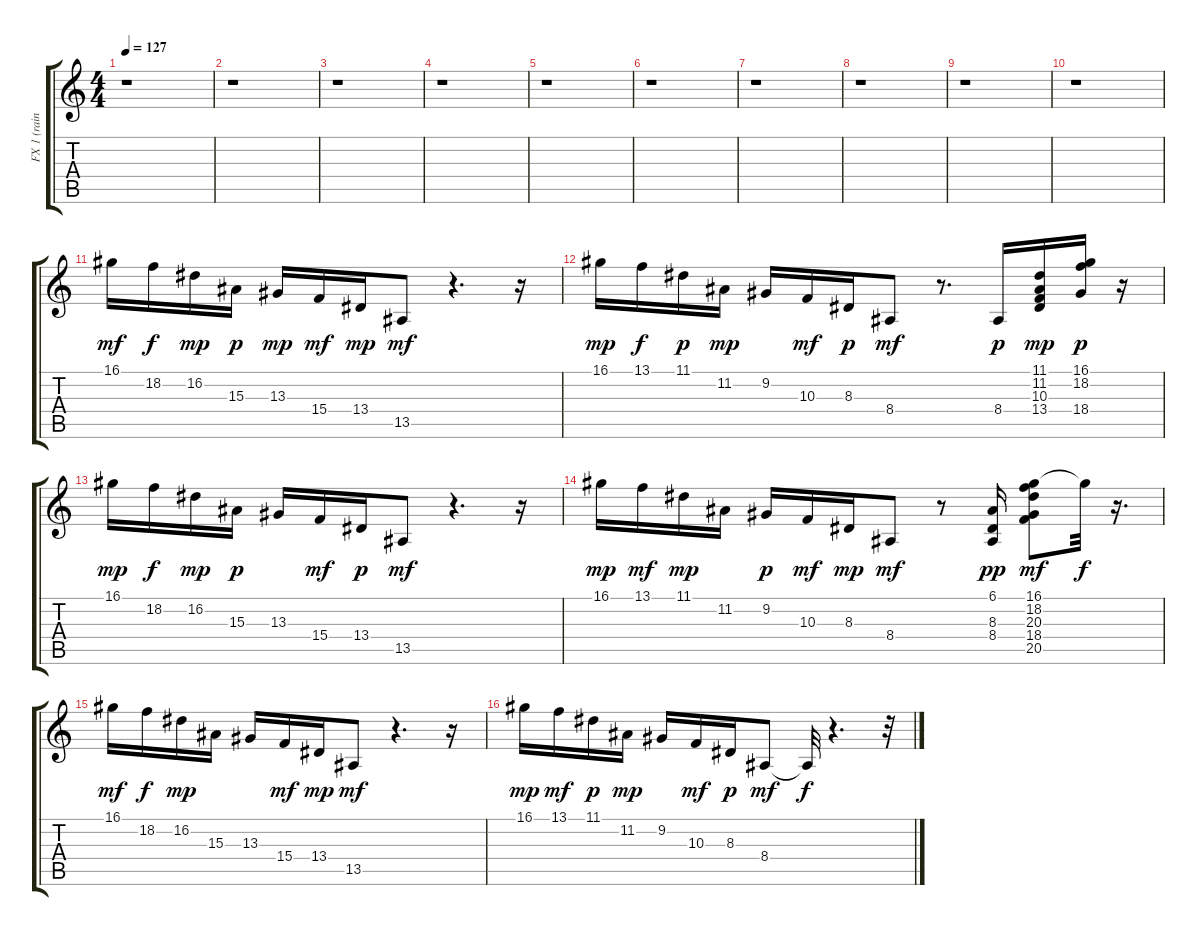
\track ("FX 1 (rain)" "FX 1 (rain") {instrument fx1rain}
\staff {score tabs}
\tuning (E4 B3 G3 D3 A2 E2) {hide}
\ts (4 4)
\tempo 127
\clef g2
\ks c
r.1{dy mf} |
r.1 |
r.1 |
r.1 |
r.1 |
r.1 |
r.1 |
r.1 |
r.1 |
r.1 |
16.1.16 18.2.16{dy f} 16.2.16{dy mp} 15.3.16{dy p} 13.3.16{dy mp} 15.4.16{dy mf} 13.4.16{dy mp} 13.5.8{dy mf} r.4{d} r.16 |
16.1.16{dy mp} 13.1.16{dy f} 11.1.16{dy p} 11.2.16{dy mp} 9.2.16 10.3.16{dy mf} 8.3.16{dy p} 8.4.8{dy mf} r.8{d} 8.4.16{dy p} (11.1 11.2 10.3 13.4).16{dy mp} (16.1 18.2 18.4).16{dy p} r.16 |
16.1.16{dy mp} 18.2.16{dy f} 16.2.16{dy mp} 15.3.16{dy p} 13.3.16 15.4.16{dy mf} 13.4.16{dy p} 13.5.8{dy mf} r.4{d} r.16 |
16.1.16{dy mp} 13.1.16{dy mf} 11.1.16{dy mp} 11.2.16 9.2.16{dy p} 10.3.16{dy mf} 8.3.16{dy mp} 8.4.8{dy mf} r.8 (6.1 8.3 8.4).16{dy pp} (16.1 18.2 20.3 18.4 20.5).8{dy mf} 16.1{t}.32{dy f} r.16{d} |
16.1.16{dy mf} 18.2.16{dy f} 16.2.16{dy mp} 15.3.16 13.3.16 15.4.16{dy mf} 13.4.16{dy mp} 13.5.8{dy mf} r.4{d} r.16 |
16.1.16{dy mp} 13.1.16{dy mf} 11.1.16{dy p} 11.2.16{dy mp} 9.2.16 10.3.16{dy mf} 8.3.16{dy p} 8.4.8{dy mf} 8.4{t}.32{dy f} r.4{d} r.32
